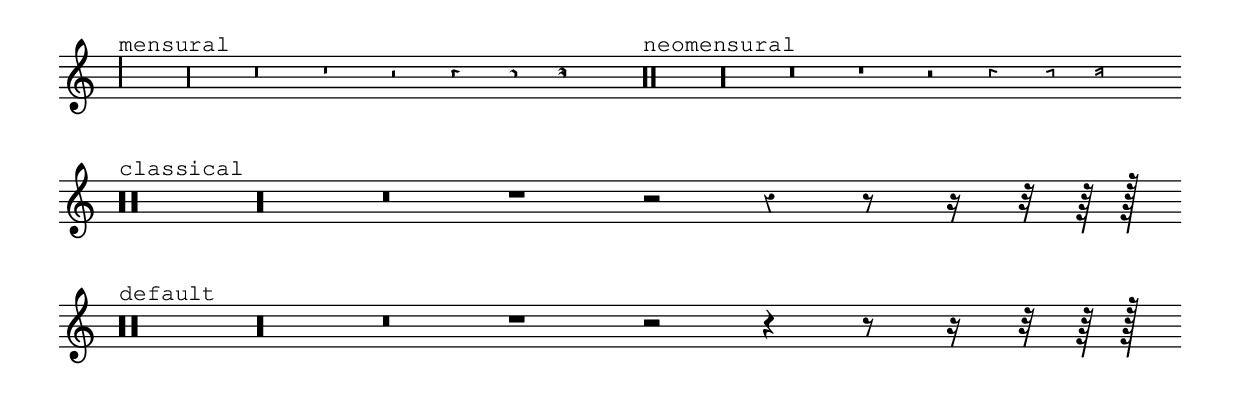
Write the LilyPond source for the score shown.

%% Do not edit this file; it is automatically
%% generated from LSR http://lsr.dsi.unimi.it
%% This file is in the public domain.
\version "2.13.16"

\header {
  lsrtags = "rhythms, ancient-notation, tweaks-and-overrides"

%% Translation of GIT committish: 1d589aa04c20d7711bf662618adbdd6d445db29d
  doctitlees = "Estilos de silencios"
  texidoces = "
Los silencios se pueden imprimir en distintos estilos.
"
%% Translation of GIT committish: 0a868be38a775ecb1ef935b079000cebbc64de40

  doctitlede = "Pausenstile"
  texidocde = "
Pausen können in verschiedenen Stilen dargestellt werden.
"


%% Translation of GIT committish: 4da4307e396243a5a3bc33a0c2753acac92cb685
  texidocfr = "
Les silences peuvent être gravés selon différents styles.

"
  doctitlefr = "Styles de silences"

  texidoc = "
Rests may be used in various styles.




"
  doctitle = "Rest styles"
} % begin verbatim

\layout {
  indent = 0
  \context {
    \Staff
    \remove "Time_signature_engraver"
  }
}

\new Staff \relative c {
  \cadenzaOn
  \override Staff.Rest #'style = #'mensural
  r\maxima^\markup \typewriter { mensural }
  r\longa r\breve r1 r2 r4 r8 r16 s32 s64 s128 s128
  \bar ""

  \override Staff.Rest #'style = #'neomensural
  r\maxima^\markup \typewriter { neomensural }
  r\longa r\breve r1 r2 r4 r8 r16 s32 s64 s128 s128
  \bar ""

  \override Staff.Rest #'style = #'classical
  r\maxima^\markup \typewriter { classical }
  r\longa r\breve r1 r2 r4 r8 r16 r32 r64 r128 s128
  \bar ""

  \override Staff.Rest  #'style = #'default
  r\maxima^\markup \typewriter { default }
  r\longa r\breve r1 r2 r4 r8 r16 r32 r64 r128 s128
}

